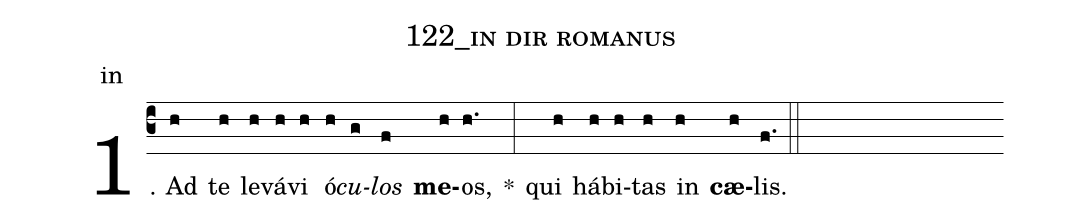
name: 122_in dir romanus;
annotation: in;
%%
(c3)1. Ad(h) te(h) le(h)vá(h)vi(h) ó(h)<i>cu(g)los</i>(f) <b>me</b>(h)os,(h.) *(:) qui(h) há(h)bi(h)tas(h) in(h) <b>cæ</b>(h)lis.(f.) (::)
